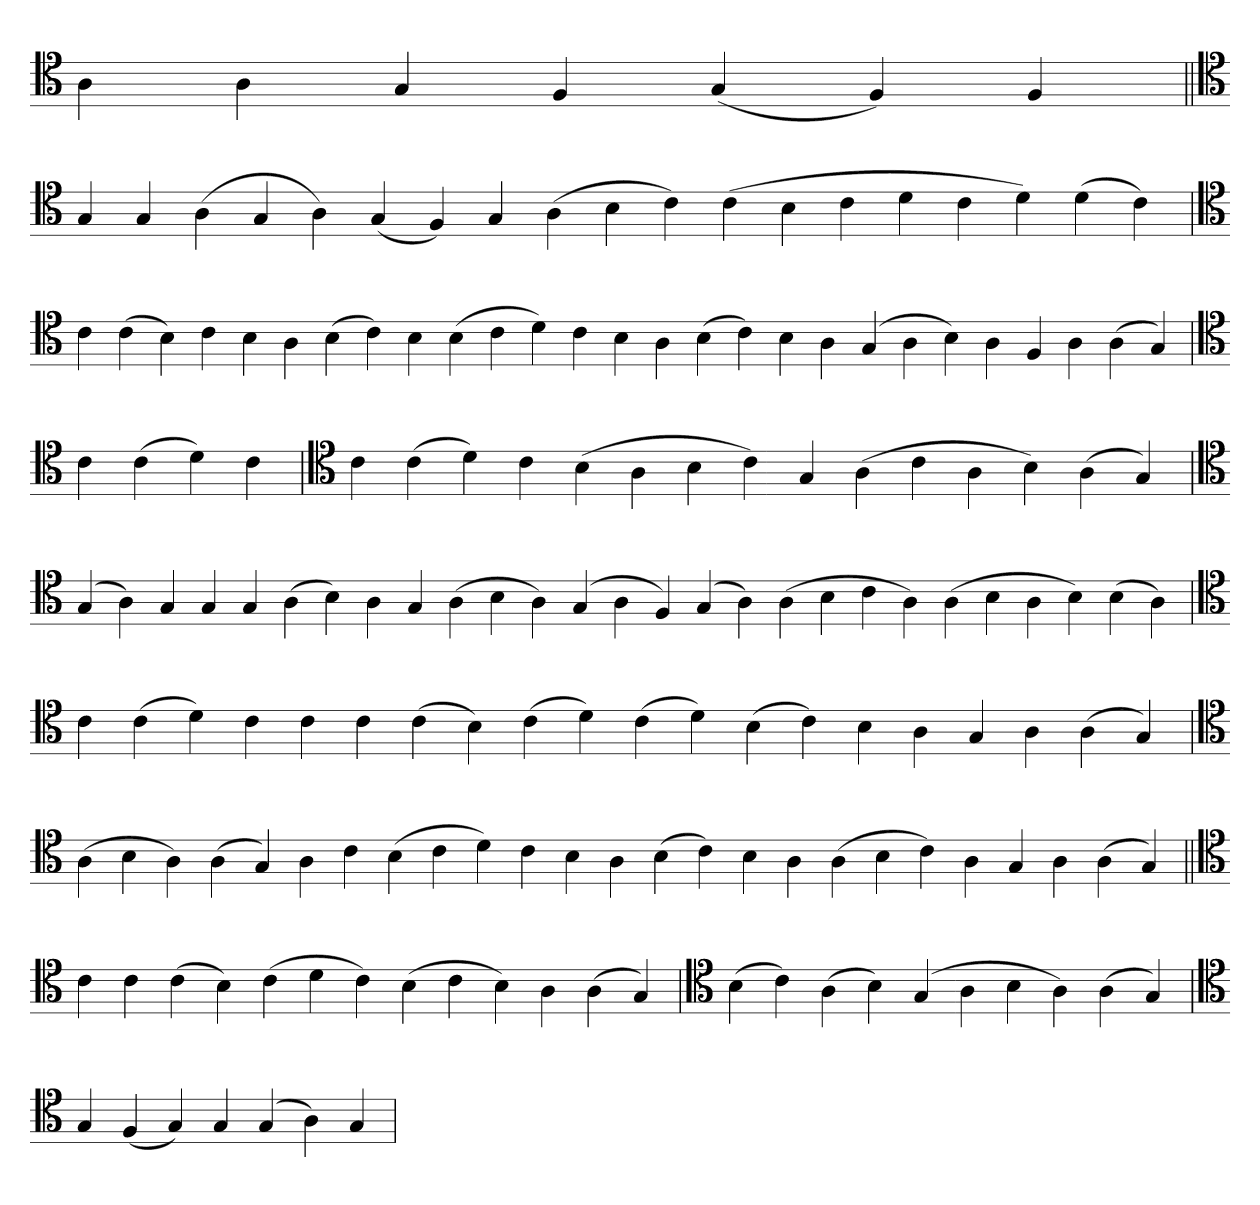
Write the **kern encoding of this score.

**kern
*part1
*staff1
*clefC4
=
4A
4A
4G
4F
(4G
4F)
4F
=||
*clefC4
4G
4G
(4A
4G
4A)
(4G
4F)
4G
(4A
4B
4c)
(4c
4B
4c
4d
4c
4d)
(4d
4c)
='
*clefC4
4c
(4c
4B)
4c
4B
4A
(4B
4c)
4B
(4B
4c
4d)
4c
4B
4A
(4B
4c)
4B
4A
(4G
4A
4B)
4A
4F
4A
(4A
4G)
=
*clefC4
4c
(4c
4d)
4c
=`
*clefC4
4c
(4c
4d)
4c
(4B
4A
4B
4c)
4G
(4A
4c
4A
4B)
(4A
4G)
='
*clefC4
(4G
4A)
4G
4G
4G
(4A
4B)
4A
4G
(4A
4B
4A)
(4G
4A
4F)
(4G
4A)
(4A
4B
4c
4A)
(4A
4B
4A
4B)
(4B
4A)
=
*clefC4
4c
(4c
4d)
4c
4c
4c
(4c
4B)
(4c
4d)
(4c
4d)
(4B
4c)
4B
4A
4G
4A
(4A
4G)
='
*clefC4
(4A
4B
4A)
(4A
4G)
4A
4c
(4B
4c
4d)
4c
4B
4A
(4B
4c)
4B
4A
(4A
4B
4c)
4A
4G
4A
(4A
4G)
=||
*clefC4
4c
4c
(4c
4B)
(4c
4d
4c)
(4B
4c
4B)
4A
(4A
4G)
=`
*clefC4
(4B
4c)
(4A
4B)
(4G
4A
4B
4A)
(4A
4G)
='
*clefC4
4G
(4F
4G)
4G
(4G
4A)
4G
=`
*-
